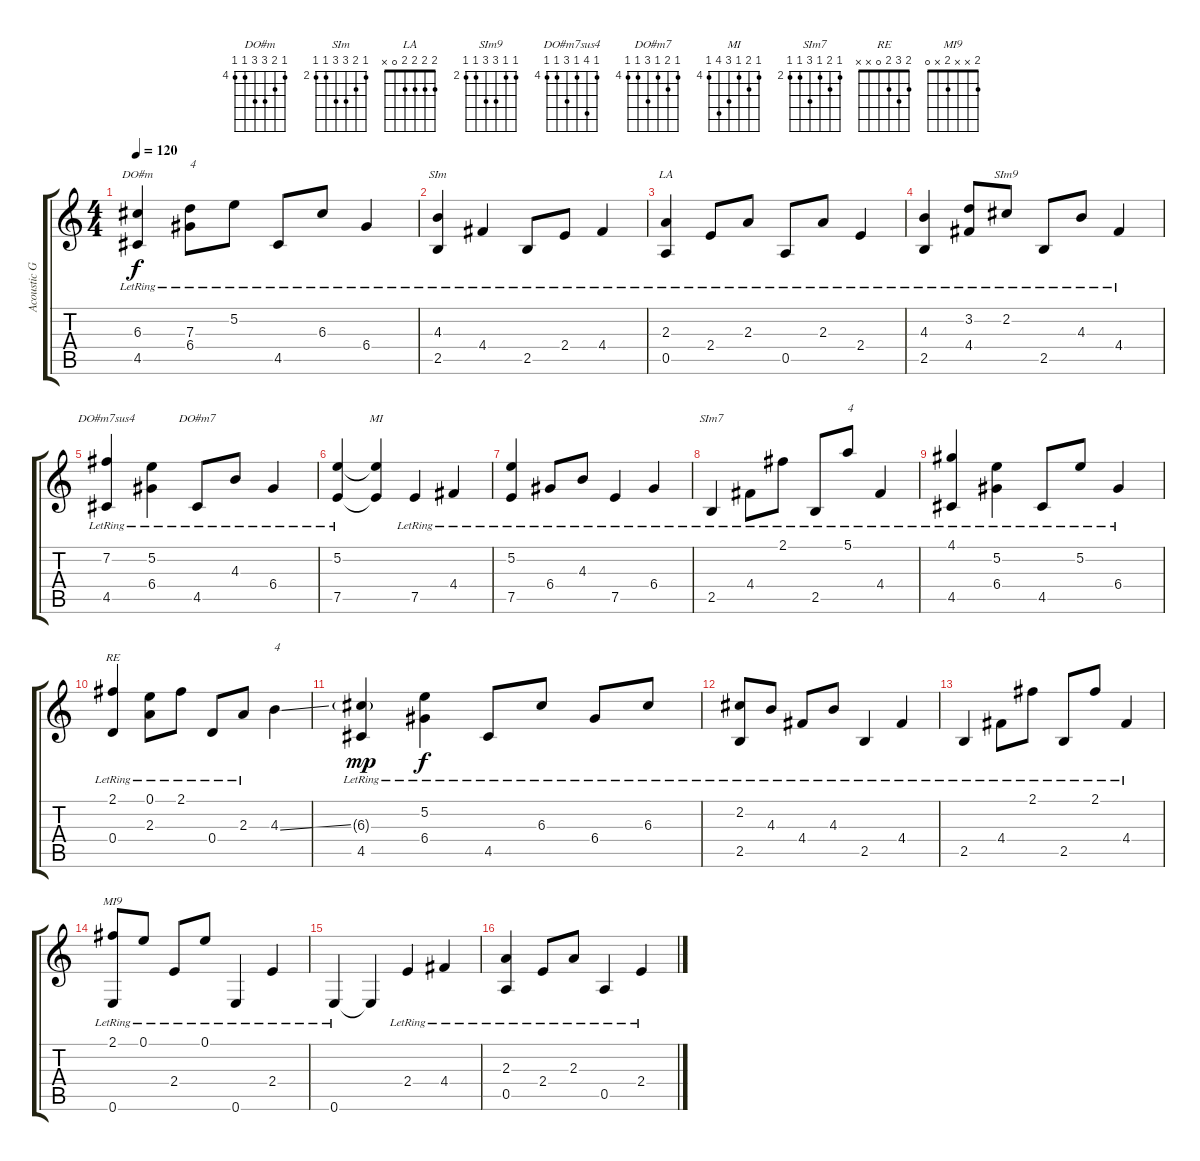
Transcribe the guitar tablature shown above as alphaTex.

\track ("Acoustic Guitar" "Acoustic G") {instrument acousticguitarnylon}
\staff {score tabs}
\tuning (E4 B3 G3 D3 A2 E2) {hide}
\chord ("DO#m" 4 5 6 6 4 4) {firstfret 4}
\chord ("SIm" 2 3 4 4 2 2) {firstfret 2}
\chord ("LA" 2 2 2 2 0 x)
\chord ("SIm9" 2 2 4 4 2 2) {firstfret 2}
\chord ("DO#m7sus4" 4 7 4 6 4 4) {firstfret 4}
\chord ("DO#m7" 4 5 4 6 4 4) {firstfret 4}
\chord ("MI" 4 5 4 6 7 4) {firstfret 4}
\chord ("SIm7" 2 3 2 4 2 2) {firstfret 2}
\chord ("RE" 2 3 2 0 x x)
\chord ("MI9" 2 x x 2 x 0)
\ts (4 4)
\tempo 120
\clef g2
\ks c
(6.3{lr} 4.5{lr}).4{ch "DO#m" dy f} (7.3{lr} 6.4{lr}).8{txt "4"} 5.2{lr}.8 4.5{lr}.8 6.3{lr}.8 6.4{lr}.4 |
(4.3{lr} 2.5{lr}).4{ch "SIm"} 4.4{lr}.4 2.5{lr}.8 2.4{lr}.8 4.4{lr}.4 |
(2.3{lr} 0.5{lr}).4{ch "LA"} 2.4{lr}.8 2.3{lr}.8 0.5{lr}.8 2.3{lr}.8 2.4{lr}.4 |
(4.3{lr} 2.5{lr}).4 (3.2{lr} 4.4{lr}).8 2.2{lr}.8{ch "SIm9"} 2.5{lr}.8 4.3{lr}.8 4.4{lr}.4 |
(7.2{lr} 4.5{lr}).4{ch "DO#m7sus4"} (5.2{lr} 6.4{lr}).4 4.5{lr}.8{ch "DO#m7"} 4.3{lr}.8 6.4{lr}.4 |
(5.2{lr} 7.5{lr}).4 (5.2{t} 7.5{t}).4{ch "MI"} 7.5{lr}.4 4.4{lr}.4 |
(5.2{lr} 7.5{lr}).4 6.4{lr}.8 4.3{lr}.8 7.5{lr}.4 6.4{lr}.4 |
2.5{lr}.4{ch "SIm7"} 4.4{lr}.8 2.1{lr}.8 2.5{lr}.8 5.1{lr}.8{txt "4"} 4.4{lr}.4 |
(4.1{lr} 4.5{lr}).4 (5.2{lr} 6.4{lr}).4 4.5{lr}.8 5.2{lr}.8 6.4{lr}.4 |
(2.1{lr} 0.4{lr}).4{ch "RE"} (0.1{lr} 2.3{lr}).8 2.1{lr}.8 0.4{lr}.8 2.3{lr}.8 4.3{ss}.4{txt "4"} |
(6.3{g lr} 4.5{lr}).4{dy mp} (5.2{lr} 6.4{lr}).4{dy f} 4.5{lr}.8 6.3{lr}.8 6.4{lr}.8 6.3{lr}.8 |
(2.2{lr} 2.5{lr}).8 4.3{lr}.8 4.4{lr}.8 4.3{lr}.8 2.5{lr}.4 4.4{lr}.4 |
2.5{lr}.4 4.4{lr}.8 2.1{lr}.8 2.5{lr}.8 2.1{lr}.8 4.4{lr}.4 |
(2.1{lr} 0.6{lr}).8{ch "MI9"} 0.1{lr}.8 2.4{lr}.8 0.1{lr}.8 0.6{lr}.4 2.4{lr}.4 |
0.6{lr}.4 0.6{t}.4 2.4{lr}.4 4.4{lr}.4 |
(2.3{lr} 0.5{lr}).4 2.4{lr}.8 2.3{lr}.8 0.5{lr}.4 2.4{lr}.4
